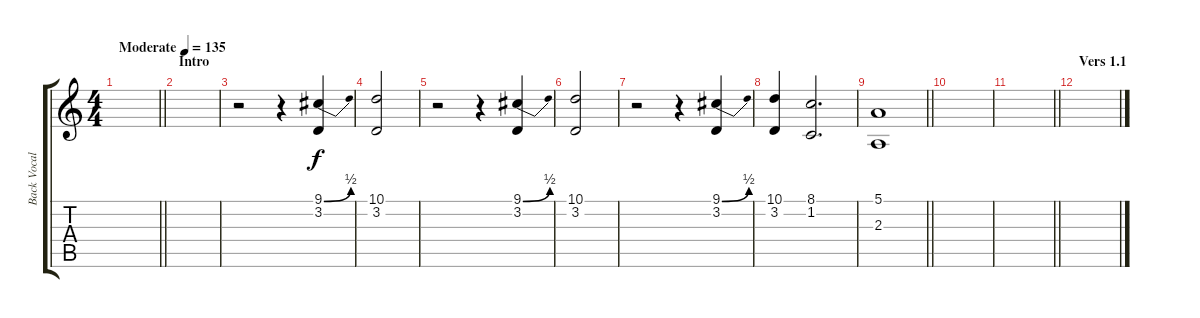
\track ("Back Vocal" "Back Vocal") {instrument synthstrings1}
\staff {score tabs}
\tuning (E4 B3 G3 D3 A2 E2) {hide}
\ts (4 4)
\tempo (135 "Moderate")
\clef g2
\barLineRight lightlight
\ks c
|
\section ("" "Intro")
|
r.2 r.4 (9.1{be (bend 0 0 60 2)} 3.2).4 |
(10.1 3.2).2 |
r.2 r.4 (9.1{be (bend 0 0 60 2)} 3.2).4 |
(10.1 3.2).2 |
r.2 r.4 (9.1{be (bend 0 0 60 2)} 3.2).4 |
(10.1 3.2).4 (8.1 1.2).2{d} |
\barLineRight lightlight
(5.1 2.3).1 |
|
\barLineRight lightlight
|
\section ("" "Vers 1.1")
